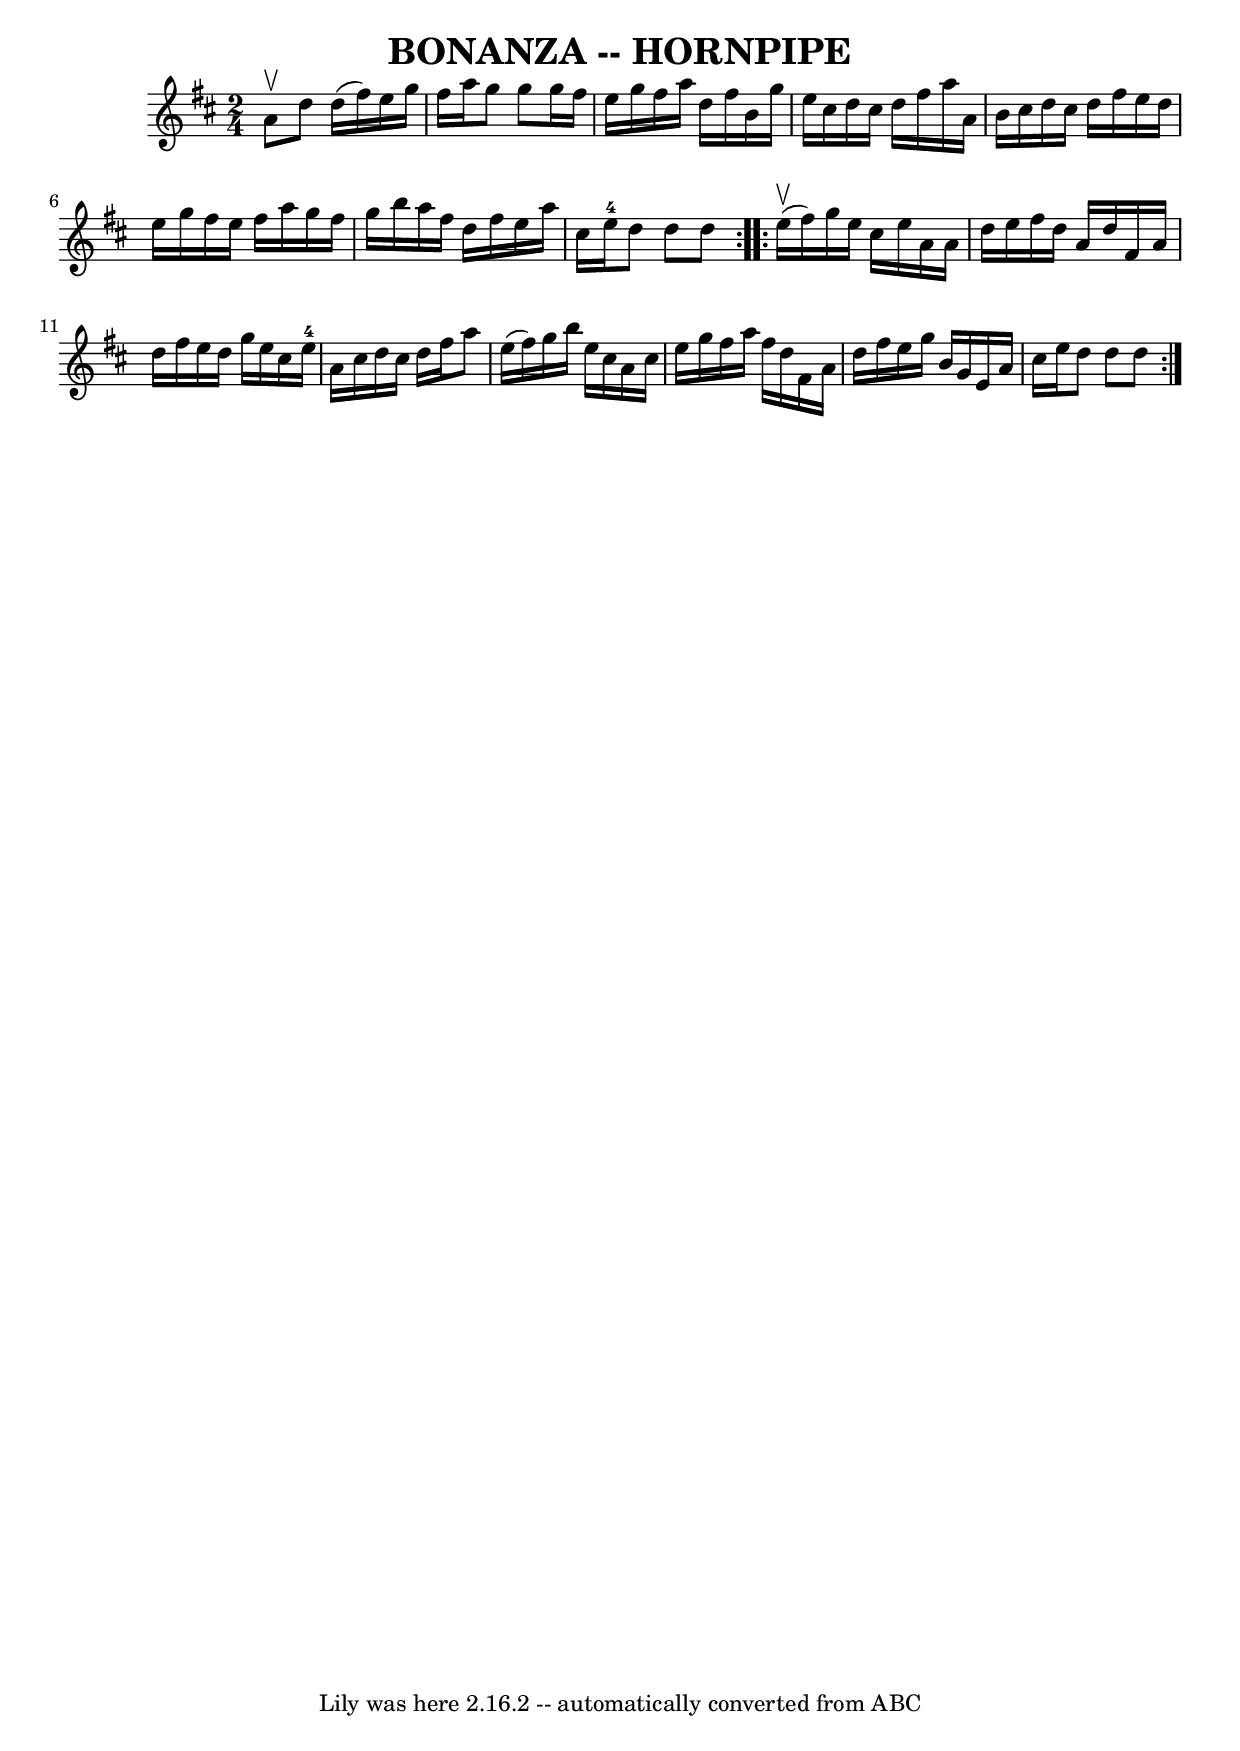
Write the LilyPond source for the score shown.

\version "2.16.2"
\include "Mammoth.ily"
\header {
  %% book = "Ryan's Mammoth Collection of Fiddle Tunes"
 crossRefNumber = "1"
 footnotes = ""
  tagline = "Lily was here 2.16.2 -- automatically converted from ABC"
  title = "BONANZA -- HORNPIPE"

}
voicedefault =  {



  \repeat volta 2 {

    \time 2/4 
    \key d \major a'8^\upbow        |
 d''8 d''16 ( fis''16) e''16 g''16 fis''16 a''16     |
 g''8 g''8 g''16 fis''16 e''16 g''16     |
 fis''16 a''16 d''16 fis''16 b'16 g''16 e''16 cis''16     |
 d''16 cis''16 d''16 fis''16 a''16 a'16 b'16 cis''16    |  |
 d''16 cis''16 d''16 fis''16 e''16 d''16 e''16 g''16      |
 fis''16 e''16 fis''16 a''16 g''16 fis''16 g''16 b''16     |
 a''16 fis''16 d''16 fis''16 e''16 a''16 cis''16 e''16-4    |
 d''8 d''8 d''8    
  }     

  \repeat volta 2 { e''16 (^\upbow fis''16)        |
 g''16 e''16 cis''16 e''16 a'16 a'16 d''16 e''16     |
 fis''16 d''16 a'16 d''16 fis'16 a'16 d''16 fis''16      |
 e''16 d''16 g''16 e''16 cis''16 e''16-4 a'16 cis''16     |
 d''16 cis''16 d''16 fis''16 a''8 e''16 ( fis''16)   |  |
 g''16 b''16 e''16 cis''16 a'16 cis''16 e''16 g''16     |
 fis''16 a''16 fis''16 d''16 fis'16 a'16 d''16 fis''16     |
 e''16 g''16 b'16 g'16 e'16 a'16 cis''16 e''16     |
 d''8 d''8    
 d''8    
  }   

}

\score{
  <<

    \context Staff="default"
    {
      \voicedefault 
      
    }

  >>
  \layout {
    
  }
  \midi {
  }

}
